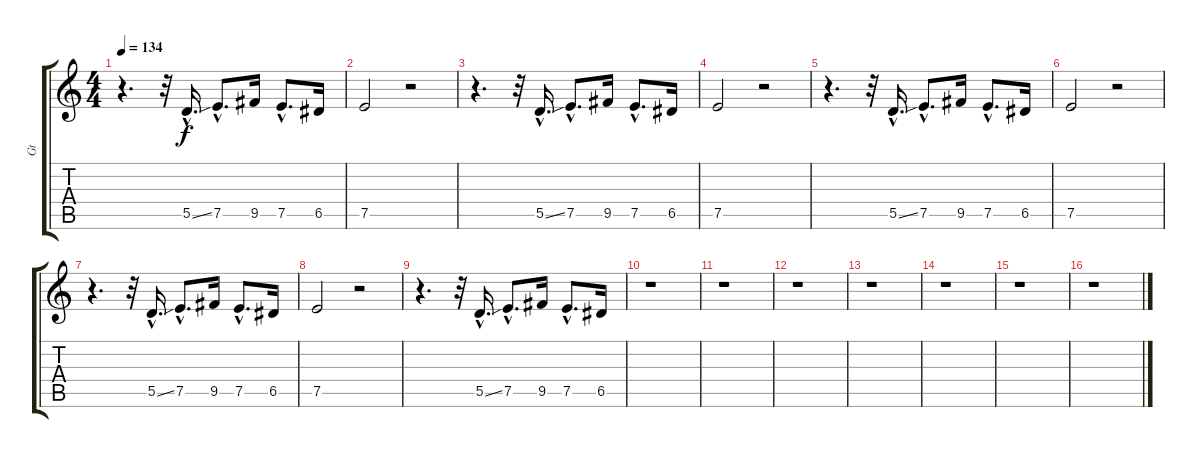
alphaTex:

\track ("Gt" "Gt") {instrument acousticguitarnylon}
\staff {score tabs}
\tuning (E4 B3 G3 D3 A2 E2) {hide}
\ts (4 4)
\tempo 134
\clef g2
\ks c
r.4{d dy f instrument acousticguitarnylon} r.32 5.5{ss hac}.16{d} 7.5{hac}.8{d} 9.5.16 7.5{hac}.8{d} 6.5.16 |
7.5.2 r.2 |
r.4{d} r.32 5.5{ss hac}.16{d} 7.5{hac}.8{d} 9.5.16 7.5{hac}.8{d} 6.5.16 |
7.5.2 r.2 |
r.4{d} r.32 5.5{ss hac}.16{d} 7.5{hac}.8{d} 9.5.16 7.5{hac}.8{d} 6.5.16 |
7.5.2 r.2 |
r.4{d} r.32 5.5{ss hac}.16{d} 7.5{hac}.8{d} 9.5.16 7.5{hac}.8{d} 6.5.16 |
7.5.2 r.2 |
r.4{d} r.32 5.5{ss hac}.16{d} 7.5{hac}.8{d} 9.5.16 7.5{hac}.8{d} 6.5.16 |
r.1 |
r.1 |
r.1 |
r.1 |
r.1 |
r.1 |
r.1
